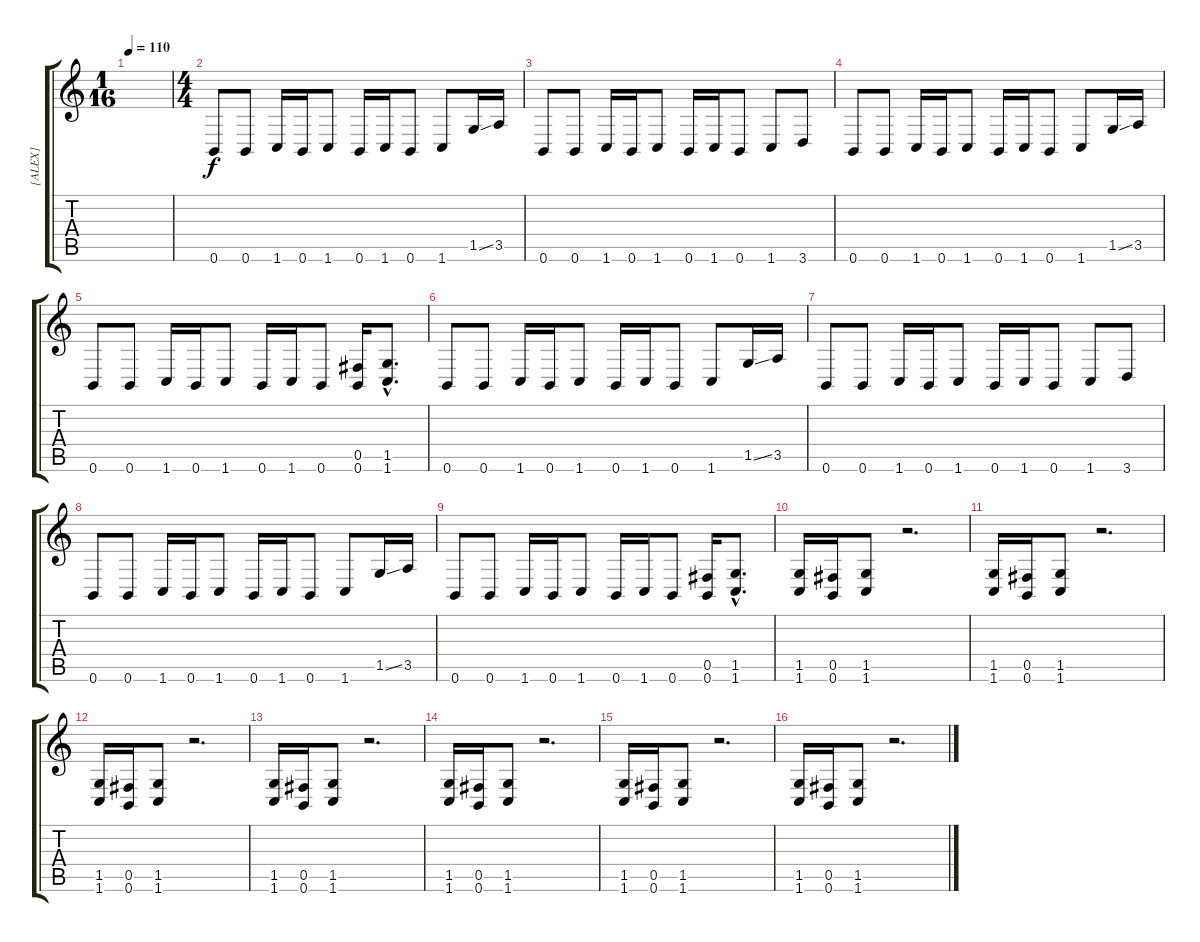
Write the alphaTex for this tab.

\track ("[ALEX]" "[ALEX]") {instrument distortionguitar}
\staff {score tabs}
\tuning (Db4 Ab3 E3 B2 Gb2 B1) {hide}
\ts (1 16)
\tempo 110
\clef g2
\ks c
|
\ts (4 4)
0.6.8 0.6.8 1.6.16 0.6.16 1.6.8 0.6.16 1.6.16 0.6.8 1.6.8 1.5{ss}.16 3.5.16 |
0.6.8 0.6.8 1.6.16 0.6.16 1.6.8 0.6.16 1.6.16 0.6.8 1.6.8 3.6.8 |
0.6.8 0.6.8 1.6.16 0.6.16 1.6.8 0.6.16 1.6.16 0.6.8 1.6.8 1.5{ss}.16 3.5.16 |
0.6.8 0.6.8 1.6.16 0.6.16 1.6.8 0.6.16 1.6.16 0.6.8 (0.5 0.6).16 (1.5{hac} 1.6{hac}).8{d} |
0.6.8 0.6.8 1.6.16 0.6.16 1.6.8 0.6.16 1.6.16 0.6.8 1.6.8 1.5{ss}.16 3.5.16 |
0.6.8 0.6.8 1.6.16 0.6.16 1.6.8 0.6.16 1.6.16 0.6.8 1.6.8 3.6.8 |
0.6.8 0.6.8 1.6.16 0.6.16 1.6.8 0.6.16 1.6.16 0.6.8 1.6.8 1.5{ss}.16 3.5.16 |
0.6.8 0.6.8 1.6.16 0.6.16 1.6.8 0.6.16 1.6.16 0.6.8 (0.5 0.6).16 (1.5{hac} 1.6{hac}).8{d} |
(1.5 1.6).16 (0.5 0.6).16 (1.5 1.6).8 r.2{d} |
(1.5 1.6).16 (0.5 0.6).16 (1.5 1.6).8 r.2{d} |
(1.5 1.6).16 (0.5 0.6).16 (1.5 1.6).8 r.2{d} |
(1.5 1.6).16 (0.5 0.6).16 (1.5 1.6).8 r.2{d} |
(1.5 1.6).16 (0.5 0.6).16 (1.5 1.6).8 r.2{d} |
(1.5 1.6).16 (0.5 0.6).16 (1.5 1.6).8 r.2{d} |
(1.5 1.6).16 (0.5 0.6).16 (1.5 1.6).8 r.2{d}
